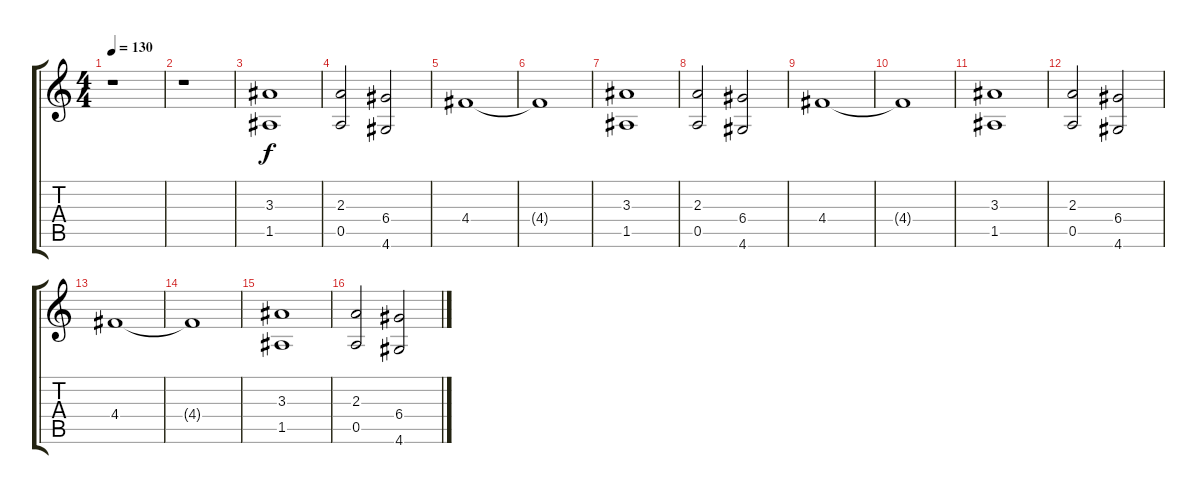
\track "" {instrument distortionguitar}
\staff {score tabs}
\tuning (E4 B3 G3 D3 A2 E2) {hide}
\ts (4 4)
\tempo 130
\clef g2
\ks c
r.1{dy f} |
r.1 |
(3.3 1.5).1 |
(2.3 0.5).2 (6.4 4.6).2 |
4.4.1 |
4.4{t}.1 |
(3.3 1.5).1 |
(2.3 0.5).2 (6.4 4.6).2 |
4.4.1 |
4.4{t}.1 |
(3.3 1.5).1 |
(2.3 0.5).2 (6.4 4.6).2 |
4.4.1 |
4.4{t}.1 |
(3.3 1.5).1 |
(2.3 0.5).2 (6.4 4.6).2
